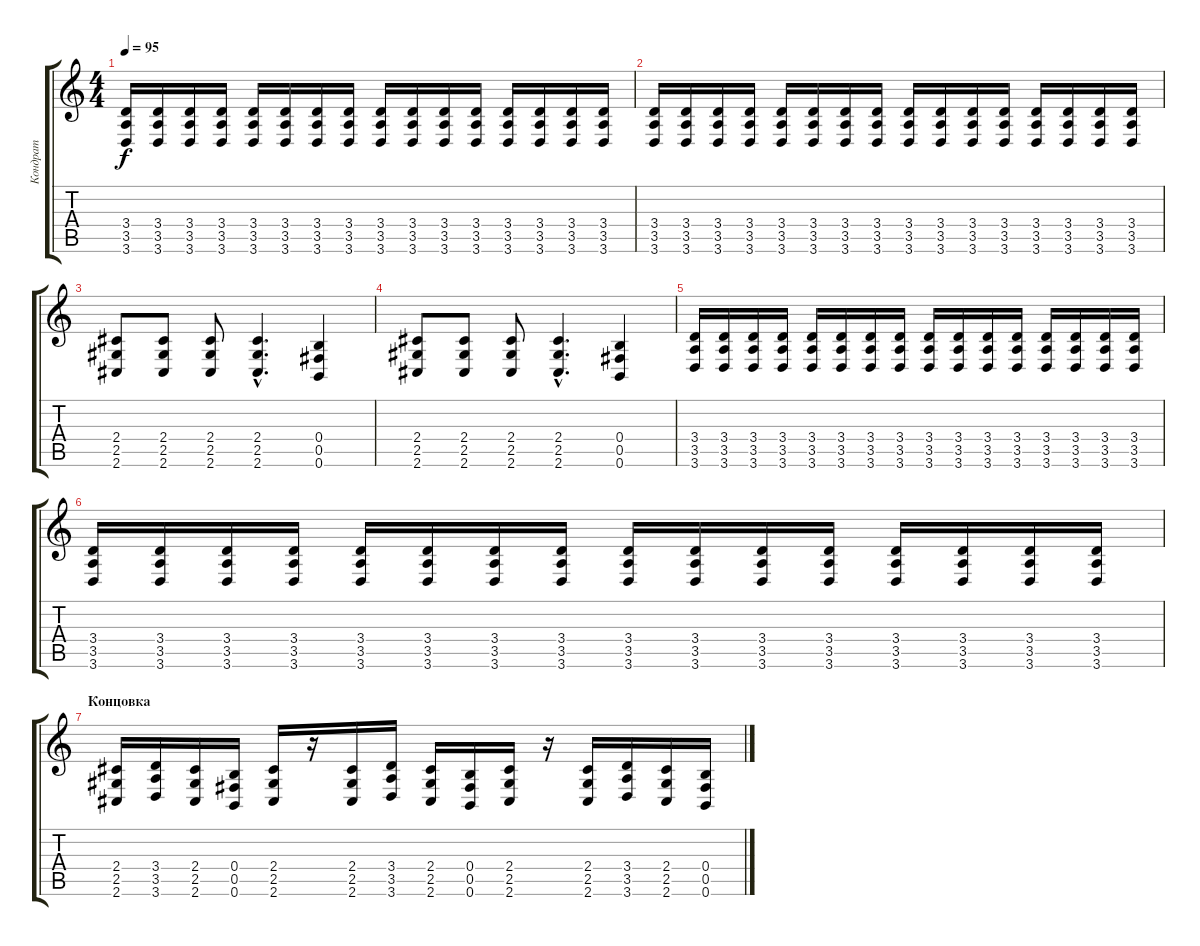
\track ("Кондрат" "Кондрат") {instrument distortionguitar}
\staff {score tabs}
\tuning (Db4 Ab3 E3 B2 Gb2 B1) {hide}
\ts (4 4)
\tempo 95
\clef g2
\ks c
(3.4 3.5 3.6).16{dy f} (3.4 3.5 3.6).16 (3.4 3.5 3.6).16 (3.4 3.5 3.6).16 (3.4 3.5 3.6).16 (3.4 3.5 3.6).16 (3.4 3.5 3.6).16 (3.4 3.5 3.6).16 (3.4 3.5 3.6).16 (3.4 3.5 3.6).16 (3.4 3.5 3.6).16 (3.4 3.5 3.6).16 (3.4 3.5 3.6).16 (3.4 3.5 3.6).16 (3.4 3.5 3.6).16 (3.4 3.5 3.6).16 |
(3.4 3.5 3.6).16 (3.4 3.5 3.6).16 (3.4 3.5 3.6).16 (3.4 3.5 3.6).16 (3.4 3.5 3.6).16 (3.4 3.5 3.6).16 (3.4 3.5 3.6).16 (3.4 3.5 3.6).16 (3.4 3.5 3.6).16 (3.4 3.5 3.6).16 (3.4 3.5 3.6).16 (3.4 3.5 3.6).16 (3.4 3.5 3.6).16 (3.4 3.5 3.6).16 (3.4 3.5 3.6).16 (3.4 3.5 3.6).16 |
(2.4 2.5 2.6).8{instrument distortionguitar} (2.4 2.5 2.6).8 (2.4 2.5 2.6).8 (2.4{hac} 2.5{hac} 2.6{hac}).4{d} (0.4 0.5 0.6).4 |
(2.4 2.5 2.6).8 (2.4 2.5 2.6).8 (2.4 2.5 2.6).8 (2.4{hac} 2.5{hac} 2.6{hac}).4{d} (0.4 0.5 0.6).4 |
(3.4 3.5 3.6).16 (3.4 3.5 3.6).16 (3.4 3.5 3.6).16 (3.4 3.5 3.6).16 (3.4 3.5 3.6).16 (3.4 3.5 3.6).16 (3.4 3.5 3.6).16 (3.4 3.5 3.6).16 (3.4 3.5 3.6).16 (3.4 3.5 3.6).16 (3.4 3.5 3.6).16 (3.4 3.5 3.6).16 (3.4 3.5 3.6).16 (3.4 3.5 3.6).16 (3.4 3.5 3.6).16 (3.4 3.5 3.6).16 |
(3.4 3.5 3.6).16 (3.4 3.5 3.6).16 (3.4 3.5 3.6).16 (3.4 3.5 3.6).16 (3.4 3.5 3.6).16 (3.4 3.5 3.6).16 (3.4 3.5 3.6).16 (3.4 3.5 3.6).16 (3.4 3.5 3.6).16 (3.4 3.5 3.6).16 (3.4 3.5 3.6).16 (3.4 3.5 3.6).16 (3.4 3.5 3.6).16 (3.4 3.5 3.6).16 (3.4 3.5 3.6).16 (3.4 3.5 3.6).16 |
\section ("" "Концовка")
(2.4 2.5 2.6).16 (3.4 3.5 3.6).16 (2.4 2.5 2.6).16 (0.4 0.5 0.6).16 (2.4 2.5 2.6).16 r.16 (2.4 2.5 2.6).16 (3.4 3.5 3.6).16 (2.4 2.5 2.6).16 (0.4 0.5 0.6).16 (2.4 2.5 2.6).16 r.16 (2.4 2.5 2.6).16 (3.4 3.5 3.6).16 (2.4 2.5 2.6).16 (0.4 0.5 0.6).16
